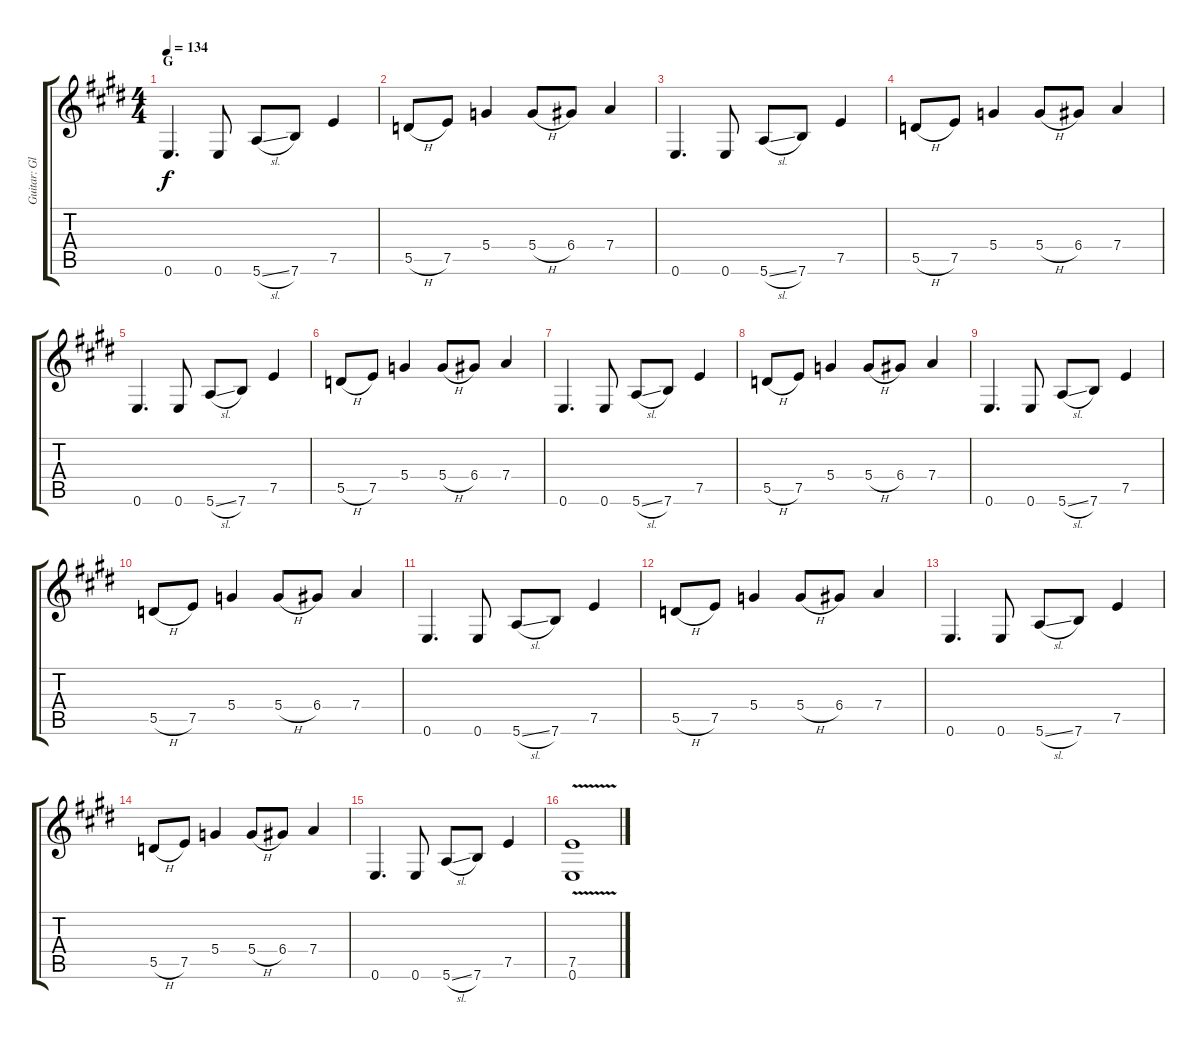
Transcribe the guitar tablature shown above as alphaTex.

\track ("Guitar: Glenn" "Guitar: Gl") {instrument distortionguitar}
\staff {score tabs}
\tuning (E4 B3 G3 D3 A2 E2) {hide}
\ts (4 4)
\section ("" "G")
\tempo 134
\clef g2
\ks e
0.6.4{d dy f} 0.6.8 5.6{sl}.8 7.6.8 7.5.4 |
5.5{h}.8 7.5.8 5.4.4 5.4{h}.8 6.4.8 7.4.4 |
0.6.4{d} 0.6.8 5.6{sl}.8 7.6.8 7.5.4 |
5.5{h}.8 7.5.8 5.4.4 5.4{h}.8 6.4.8 7.4.4 |
0.6.4{d} 0.6.8 5.6{sl}.8 7.6.8 7.5.4 |
5.5{h}.8 7.5.8 5.4.4 5.4{h}.8 6.4.8 7.4.4 |
0.6.4{d} 0.6.8 5.6{sl}.8 7.6.8 7.5.4 |
5.5{h}.8 7.5.8 5.4.4 5.4{h}.8 6.4.8 7.4.4 |
0.6.4{d} 0.6.8 5.6{sl}.8 7.6.8 7.5.4 |
5.5{h}.8 7.5.8 5.4.4 5.4{h}.8 6.4.8 7.4.4 |
0.6.4{d} 0.6.8 5.6{sl}.8 7.6.8 7.5.4 |
5.5{h}.8 7.5.8 5.4.4 5.4{h}.8 6.4.8 7.4.4 |
0.6.4{d} 0.6.8 5.6{sl}.8 7.6.8 7.5.4 |
5.5{h}.8 7.5.8 5.4.4 5.4{h}.8 6.4.8 7.4.4 |
0.6.4{d} 0.6.8 5.6{sl}.8 7.6.8 7.5.4 |
(7.5{v} 0.6{v}).1
